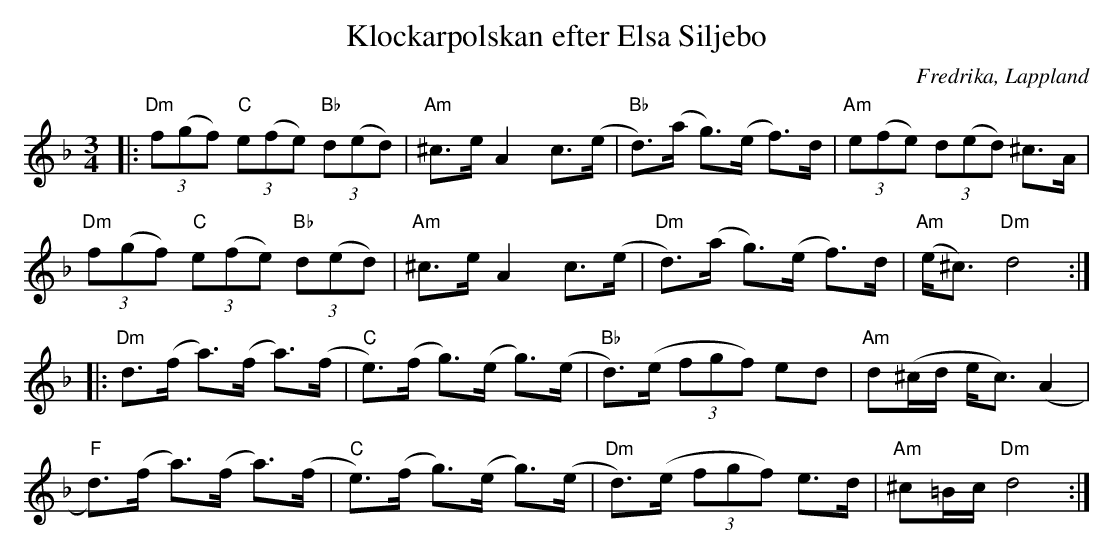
X:1
T:Klockarpolskan efter Elsa Siljebo
O:Fredrika, Lappland
M:3/4
L:1/8
K:Dm
|: "Dm"(3f(gf) "C"(3e(fe) "Bb"(3d(ed) | "Am"^c>e A2 c>(e | "Bb"d)>(a g)>(e f)>d | "Am"(3e(fe) (3d(ed) ^c>A |
"Dm"(3f(gf) "C"(3e(fe) "Bb"(3d(ed) | "Am"^c>e A2 c>(e | "Dm"d)>(a g)>(e f)>d | "Am"(e<^c) "Dm"d4 :|
|:"Dm"d>(f a)>(f a)>(f | "C" e)>(f g)>(e g)>(e | "Bb" d)>(e (3fgf) ed | "Am"d(^c/d/ e<c) (A2 |
"F" d)(>f a)>(f a)>(f | "C" e)>(f g)>(e g)>(e | "Dm"d)>(e (3fgf) e>d | "Am"^c=B/c/  "Dm"d4 :|
